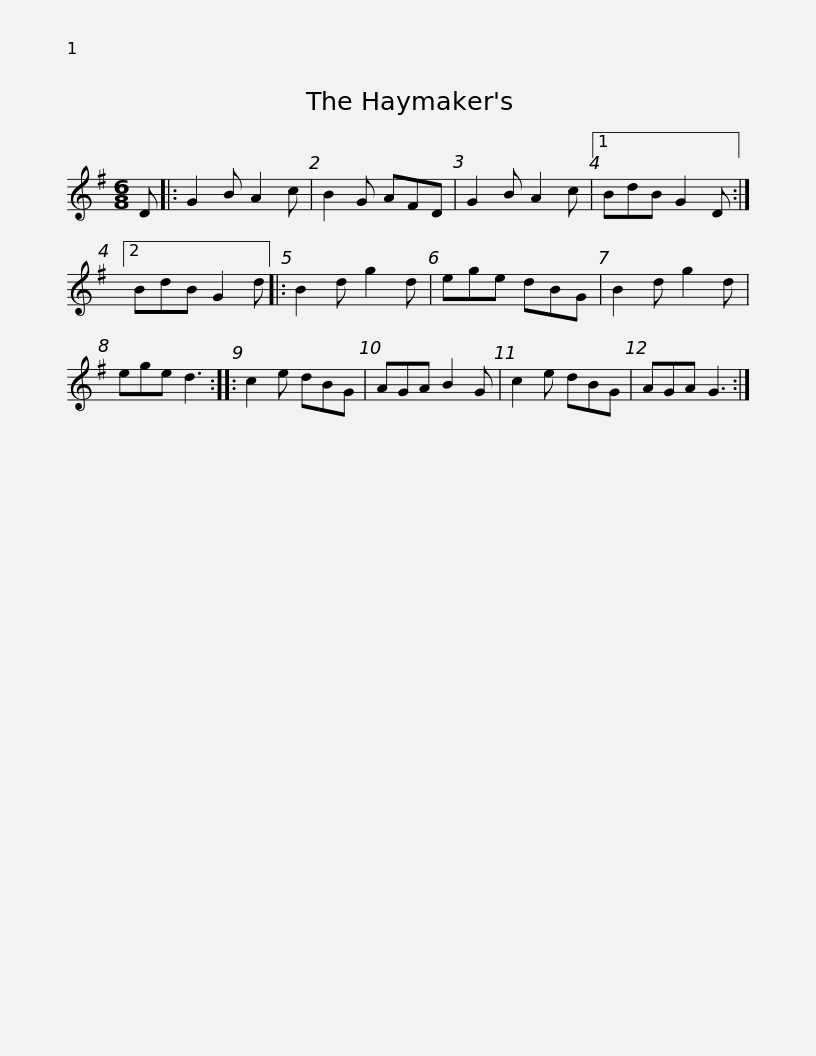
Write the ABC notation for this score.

X:1
L:1/8
M:6/8
I:linebreak $
K:G
V:1 treble
V:1
 D |: G2 B A2 c | B2 G AFD | G2 B A2 c |1 BdB G2 D :|2 %5
 BdB G2 d |: B2 d g2 d | ege dBG | B2 d g2 d |$ ege d3 :: %10
 c2 e dBG | AGA B2 G | c2 e dBG | AGA G3 :| %14
